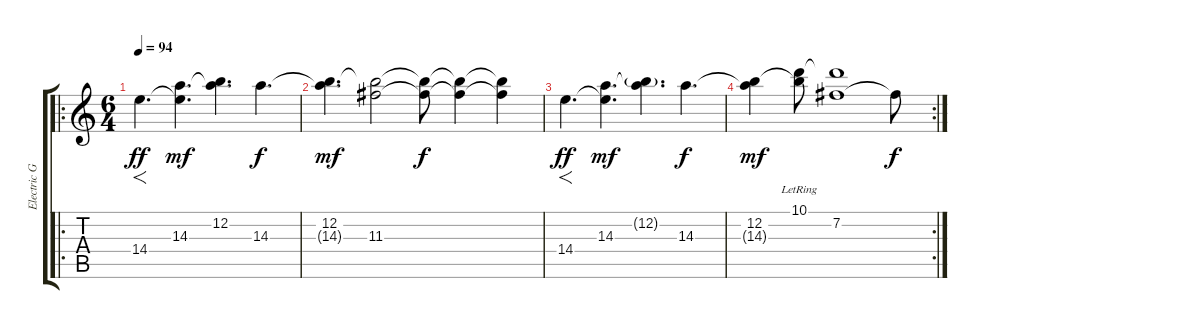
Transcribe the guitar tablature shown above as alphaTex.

\track ("Electric Guitar" "Electric G") {instrument overdrivenguitar}
\staff {score tabs}
\tuning (E4 B3 G3 D3 A2 E2) {hide}
\ro
\ts (6 4)
\tempo 94
\clef g2
\ks c
14.4.4{f d dy ff volume 13 balance 8} (14.3 14.4{t}).4{d dy mf} (12.2 14.3{t}).4{d} 14.3.4{d dy f} |
(12.2 14.3{t}).4{d dy mf} (12.2{t} 11.3).2 (12.2{t} 11.3{t}).8{dy f} (12.2{t} 11.3{t}).4{volume 11} (12.2{t} 11.3{t}).4{volume 9} |
14.4.4{f d dy ff volume 13} (14.3 14.4{t}).4{d dy mf} (12.2{g} 14.3{t}).4{d} 14.3.4{d dy f} |
\rc 2
(12.2 14.3{t}).4{dy mf} (10.1{lr} 12.2{t}).8 (10.1{t} 7.2).1 7.2{t}.8{dy f}
